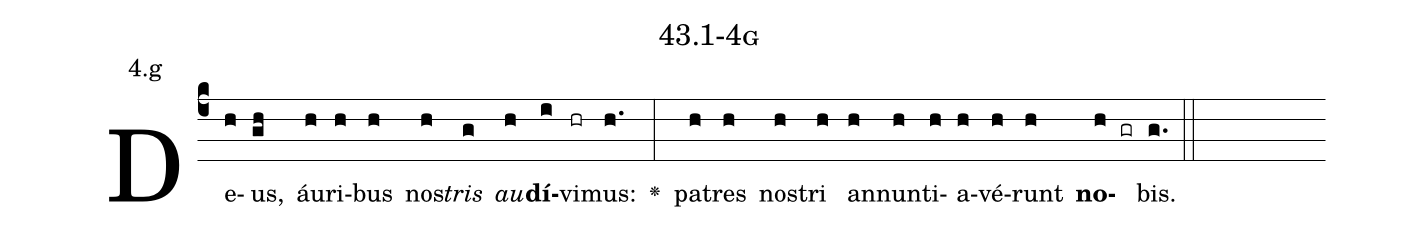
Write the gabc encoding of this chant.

name: 43.1-4g;
annotation: 4.g;
%%
(c4)De(h)us,(gh) áu(h)ri(h)bus(h) nos(h)<i>tris</i>(g) <i>au</i>(h)<b>dí</b>(i)vi(hr)mus:(h.) <v>\greheightstar</v>(:) pa(h)tres(h) nos(h)tri(h) an(h)nun(h)ti(h)a(h)vé(h)runt(h) <b>no</b>(h gr)bis.(g.) (::)


%E(h) u(h) o(h) u(h) a(h) e.(g.) (::)
